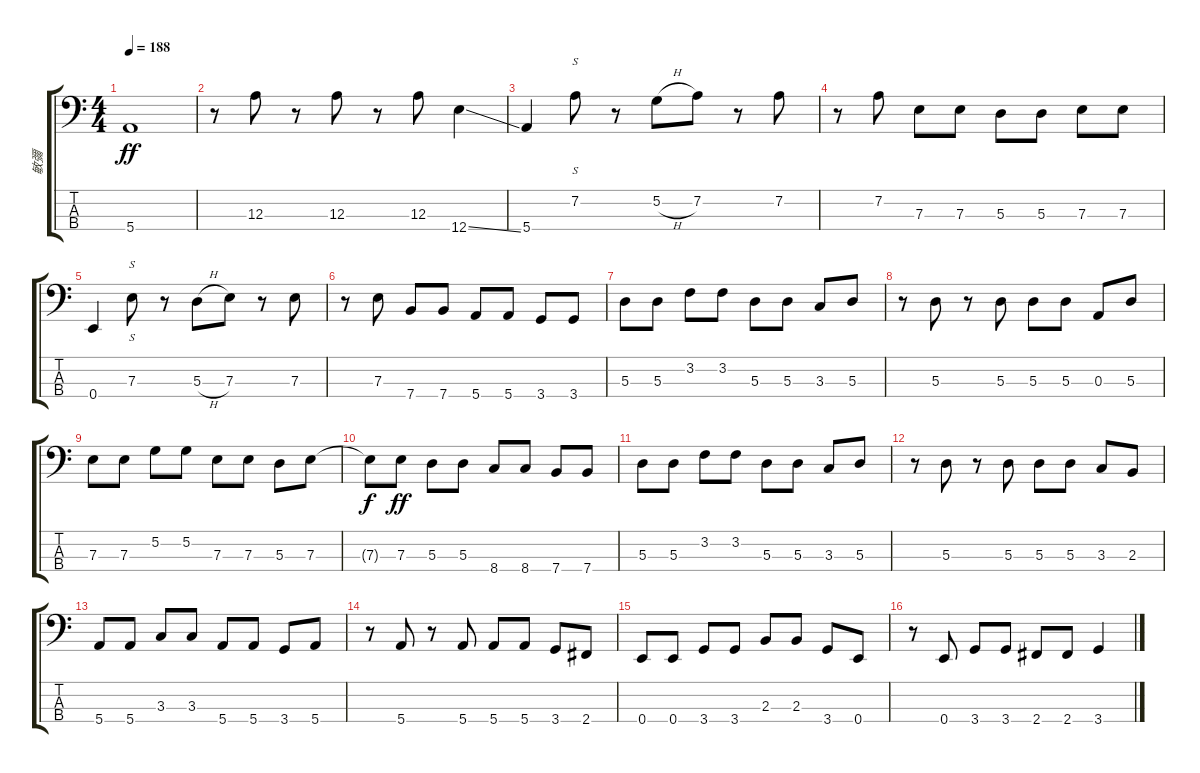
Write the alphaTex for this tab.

\track ("敏彌" "敏彌") {instrument electricbasspick}
\staff {score tabs}
\tuning (G2 D2 A1 E1) {hide}
\ts (4 4)
\tempo 188
\clef f4
\ks c
5.4.1{dy ff} |
r.8 12.3.8 r.8 12.3.8 r.8 12.3.8 12.4{ss}.4 |
5.4.4 7.2.8{s} r.8 5.2{h}.8 7.2.8 r.8 7.2.8 |
r.8 7.2.8 7.3.8 7.3.8 5.3.8 5.3.8 7.3.8 7.3.8 |
0.4.4 7.3.8{s} r.8 5.3{h}.8 7.3.8 r.8 7.3.8 |
r.8 7.3.8 7.4.8 7.4.8 5.4.8 5.4.8 3.4.8 3.4.8 |
5.3.8 5.3.8 3.2.8 3.2.8 5.3.8 5.3.8 3.3.8 5.3.8 |
r.8 5.3.8 r.8 5.3.8 5.3.8 5.3.8 0.3.8 5.3.8 |
7.3.8 7.3.8 5.2.8 5.2.8 7.3.8 7.3.8 5.3.8 7.3.8 |
7.3{t}.8{dy f} 7.3.8{dy ff} 5.3.8 5.3.8 8.4.8 8.4.8 7.4.8 7.4.8 |
5.3.8 5.3.8 3.2.8 3.2.8 5.3.8 5.3.8 3.3.8 5.3.8 |
r.8 5.3.8 r.8 5.3.8 5.3.8 5.3.8 3.3.8 2.3.8 |
5.4.8 5.4.8 3.3.8 3.3.8 5.4.8 5.4.8 3.4.8 5.4.8 |
r.8 5.4.8 r.8 5.4.8 5.4.8 5.4.8 3.4.8 2.4.8 |
0.4.8 0.4.8 3.4.8 3.4.8 2.3.8 2.3.8 3.4.8 0.4.8 |
r.8 0.4.8 3.4.8 3.4.8 2.4.8 2.4.8 3.4.4
